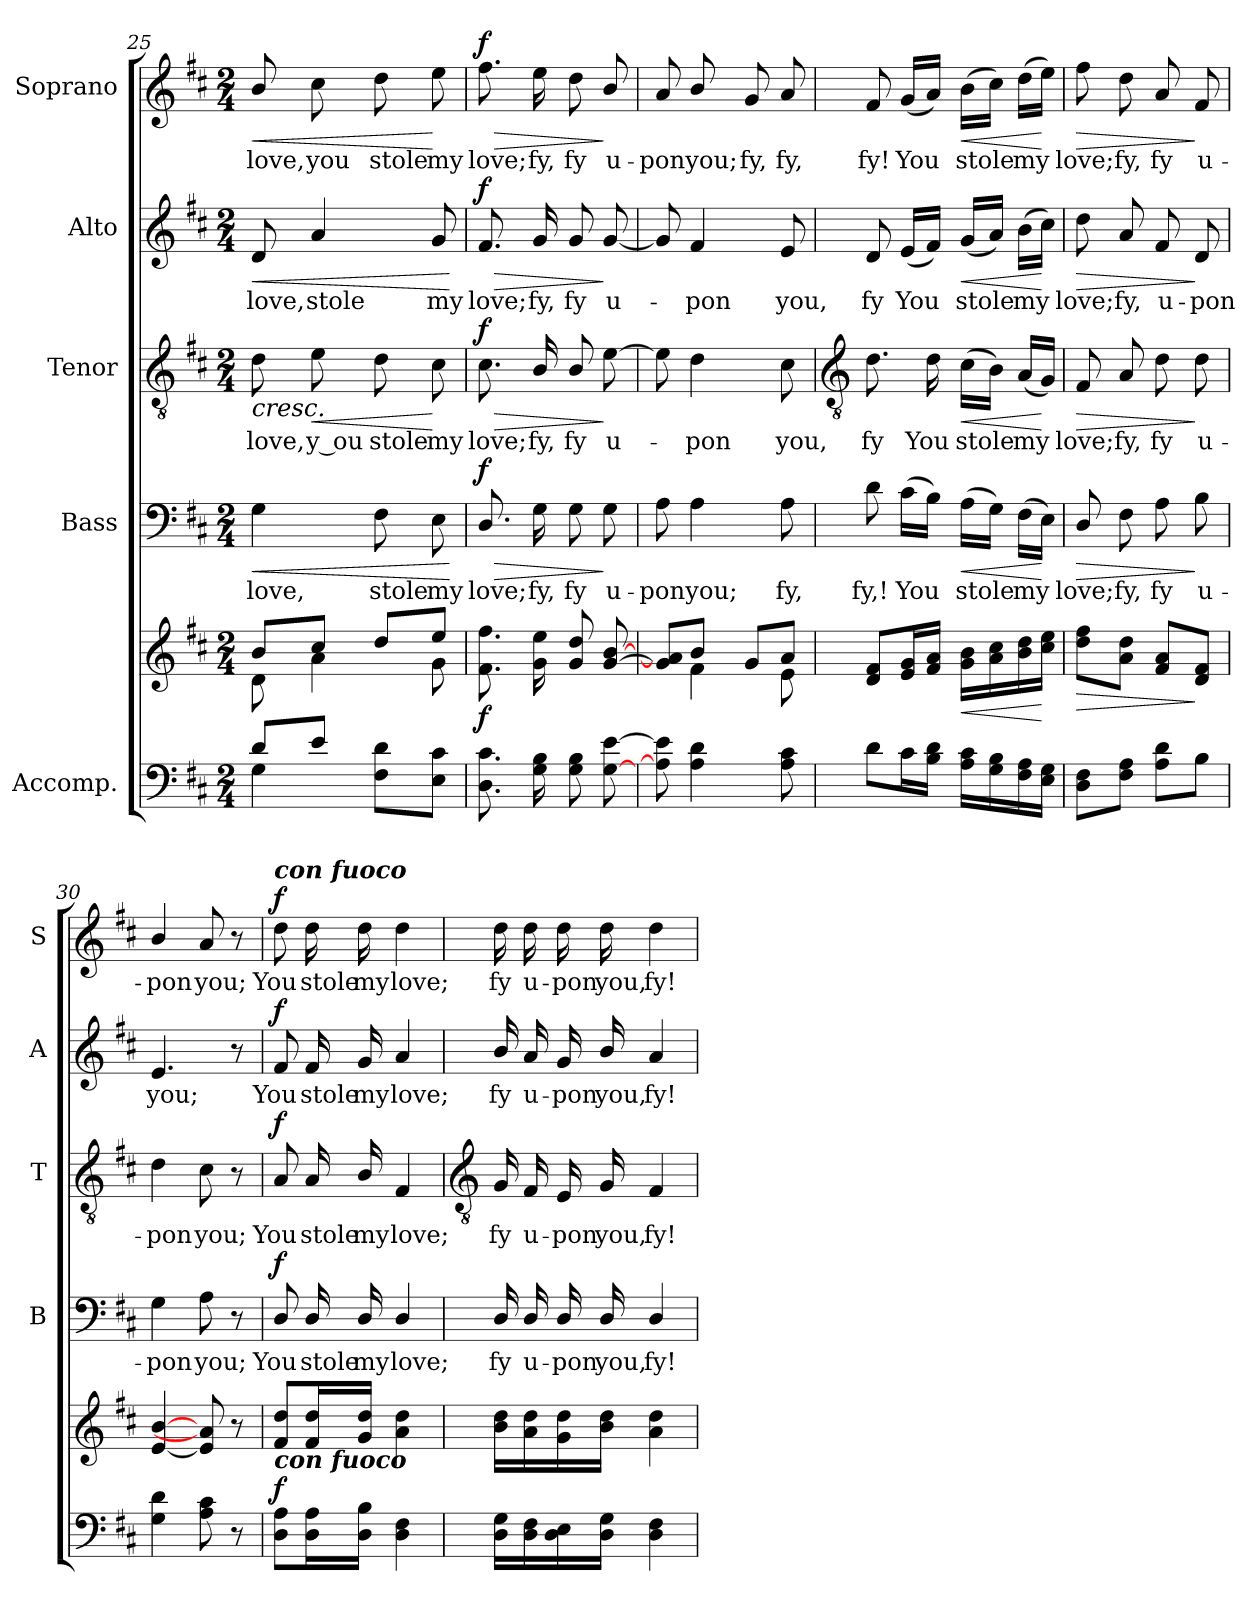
**kern	**kern	**dynam	**kern	**text	**dynam	**kern	**text	**dynam	**kern	**text	**dynam	**kern	**text	**dynam
*part5	*part5	*part5	*part4	*part4	*part4	*part3	*part3	*part3	*part2	*part2	*part2	*part1	*part1	*part1
*staff6	*staff5	*staff5/6	*staff4	*staff4	*staff4	*staff3	*staff3	*staff3	*staff2	*staff2	*staff2	*staff1	*staff1	*staff1
*I"Accomp.	*	*	*I"Bass	*	*	*I"Tenor	*	*	*I"Alto	*	*	*I"Soprano	*	*
*	*	*	*I'B	*	*	*I'T	*	*	*I'A	*	*	*I'S	*	*
*clefF4	*clefG2	*	*clefF4	*	*	*clefGv2	*	*	*clefG2	*	*	*clefG2	*	*
*k[f#c#]	*k[f#c#]	*	*k[f#c#]	*	*	*k[f#c#]	*	*	*k[f#c#]	*	*	*k[f#c#]	*	*
*D:	*D:	*	*D:	*	*	*D:	*	*	*D:	*	*	*D:	*	*
*M2/4	*M2/4	*	*M2/4	*	*	*M2/4	*	*	*M2/4	*	*	*M2/4	*	*
=25	=25	=25	=25	=25	=25	=25	=25	=25	=25	=25	=25	=25	=25	=25
*^	*^	*	*	*	*	*	*	*	*	*	*	*	*	*
!	!	!	!	!	!	!LO:LY:b	!LO:HP:b	!	!LO:LY:b	!LO:HP:b	!	!LO:LY:b	!LO:HP:b	!	!LO:LY:b	!LO:HP:b
8d/L	4G\	8b/L	8d\	.	4G	love,	<	8d	love,	<	8d	love,	<	8b/	love,	<
!	!	!	!	!	!	!	!	!	!LO:LY:b	!LO:HP:b	!	!LO:LY:b	!	!	!LO:LY:b	!
8e/J	.	8cc#/J	4a\	.	.	.	.	8e	y ou	<	4a	stole	.	8cc#	you	.
!	!	!	!	!	!	!LO:LY:b	!	!	!LO:LY:b	!	!	!	!	!	!LO:LY:b	!
4ryy	8F#\ 8d\L	8dd/L	.	.	8F#	stole	.	8d	stole	.	.	.	.	8dd	stole	.
!	!	!	!	!	!	!LO:LY:b	!	!	!LO:LY:b	!	!	!LO:LY:b	!	!	!LO:LY:b	!
.	8E\ 8c#\J	8ee/J	8g\	.	8E	my	.	8c#	my	[ [	8g	my	.	8ee	my	[
*v	*v	*	*	*	*	*	*	*	*	*	*	*	*	*	*	*
*	*v	*v	*	*	*	*	*	*	*	*	*	*	*	*	*
.	.	.	.	.	[	.	.	.	.	.	[	.	.	.
=26	=26	=26	=26	=26	=26	=26	=26	=26	=26	=26	=26	=26	=26	=26
*^	*^	*	*	*	*	*	*	*	*	*	*	*	*	*
!	!	!	!	!LO:DY:b	!	!LO:LY:b	!LO:HP:b	!	!LO:LY:b	!LO:HP:b	!	!LO:LY:b	!LO:HP:b	!	!LO:LY:b	!LO:HP:b
!	!	!	!	!	!	!	!LO:DY:n=1:b	!	!	!LO:DY:n=1:b	!	!	!LO:DY:n=1:b	!	!	!LO:DY:n=1:b
8.D\ 8.c#\	2ryy	8.f#\ 8.ff#\	2ryy	f	8.D/	love;	> f	8.c#	love;	> f	8.f#	love;	> f	8.ff#	love;	> f
!	!	!	!	!	!	!LO:LY:b	!	!	!LO:LY:b	!	!	!LO:LY:b	!	!	!LO:LY:b	!
16G\ 16B\	.	16g\ 16ee\	.	.	16G	fy,	.	16B/	fy,	.	16g	fy,	.	16ee	fy,	.
!	!	!	!	!	!	!LO:LY:b	!	!	!LO:LY:b	!	!	!LO:LY:b	!	!	!LO:LY:b	!
8G\ 8B\	.	8g/ 8dd/	.	.	8G	fy	.	8B/	fy	.	8g	fy	.	8dd	fy	.
!	!	!	!	!	!	!LO:LY:b	!	!	!LO:LY:b	!	!	!LO:LY:b	!	!	!LO:LY:b	!
[8G\ [8e\	.	[8g/ [8b/	.	.	8G	u-	]	[8e	u-	]	[8g	u-	]	8b/	u-	]
=27	=27	=27	=27	=27	=27	=27	=27	=27	=27	=27	=27	=27	=27	=27	=27	=27
!	!	!	!	!	!	!LO:LY:b	!	!	!	!	!	!	!	!	!LO:LY:b	!
8A\] 8e\]	2ryy	8g/] 8a/]L	8ryy	.	8A	-pon	.	8e]	.	.	8g]	.	.	8a	-pon	.
!	!	!	!	!	!	!LO:LY:b	!	!	!LO:LY:b	!	!	!LO:LY:b	!	!	!LO:LY:b	!
4A\ 4d\	.	8b/J	4f#\	.	4A	you;	.	4d	pon	.	4f#	pon	.	8b/	you;	.
!	!	!	!	!	!	!	!	!	!	!	!	!	!	!	!LO:LY:b	!
.	.	8g/L	.	.	.	.	.	.	.	.	.	.	.	8g	fy,	.
!	!	!	!	!	!	!LO:LY:b	!	!	!LO:LY:b	!	!	!LO:LY:b	!	!	!LO:LY:b	!
8A\ 8c#\	.	8a/J	8e\	.	8A	fy,	.	8c#	you,	.	8e	you,	.	8a	fy,	.
*v	*v	*	*	*	*	*	*	*	*	*	*	*	*	*	*	*
*	*v	*v	*	*	*	*	*	*	*	*	*	*	*	*	*
!!LO:LB:g=z
=28	=28	=28	=28	=28	=28	=28	=28	=28	=28	=28	=28	=28	=28	=28
*	*	*	*	*	*	*clefGv2	*	*	*	*	*	*	*	*
*	*^	*	*	*	*	*	*	*	*	*	*	*	*	*
!	!	!	!	!	!LO:LY:b	!	!	!LO:LY:b	!	!	!LO:LY:b	!	!	!LO:LY:b	!
*	*v	*v	*	*	*	*	*	*	*	*	*	*	*	*	*
8d\L	8d 8f#L	.	8d	fy,!	.	8.d	fy	.	8d	fy	.	8f#	fy!	.
!	!	!	!	!LO:LY:b	!	!	!	!	!	!LO:LY:b	!	!	!LO:LY:b	!
16c#\L	16e 16gL	.	(>16c#LL	You	.	.	.	.	(<16eLL	You	.	(<16gLL	You	.
!	!	!	!	!	!	!	!LO:LY:b	!	!	!	!	!	!	!
16B\ 16d\JJ	16f# 16aJJ	.	16BJJ)	.	.	16d	You	.	16f#JJ)	.	.	16aJJ)	.	.
!	!	!LO:HP:b	!	!LO:LY:b	!LO:HP:b	!	!LO:LY:b	!LO:HP:b	!	!LO:LY:b	!LO:HP:b	!	!LO:LY:b	!LO:HP:b
16A\ 16c#\LL	16g\ 16b\LL	<	(>16ALL	stole	<	(>16c#LL	stole	<	(<16gLL	stole	<	(>16bLL	stole	<
16G\ 16B\	16a\ 16cc#\	.	16GJJ)	.	.	16BJJ)	.	.	16aJJ)	.	.	16cc#JJ)	.	.
!	!	!	!	!LO:LY:b	!	!	!LO:LY:b	!	!	!LO:LY:b	!	!	!LO:LY:b	!
16F#\ 16A\	16b\ 16dd\	.	(>16F#LL	my	.	(<16ALL	my	.	(>16bLL	my	.	(>16ddLL	my	.
16E\ 16G\JJ	16cc#\ 16ee\JJ	[	16EJJ)	.	[	16GJJ)	.	[	16cc#JJ)	.	[	16eeJJ)	.	[
=29	=29	=29	=29	=29	=29	=29	=29	=29	=29	=29	=29	=29	=29	=29
!	!	!LO:HP:b	!	!LO:LY:b	!LO:HP:b	!	!LO:LY:b	!LO:HP:b	!	!LO:LY:b	!LO:HP:b	!	!LO:LY:b	!LO:HP:b
8D 8F#L	8dd\ 8ff#\L	>	8D/	love;	>	8F#	love;	>	8dd	love;	>	8ff#	love;	>
!	!	!	!	!LO:LY:b	!	!	!LO:LY:b	!	!	!LO:LY:b	!	!	!LO:LY:b	!
8F# 8AJ	8a\ 8dd\J	.	8F#	fy,	.	8A	fy,	.	8a	fy,	.	8dd	fy,	.
!	!	!	!	!LO:LY:b	!	!	!LO:LY:b	!	!	!LO:LY:b	!	!	!LO:LY:b	!
8A 8dL	8f# 8aL	.	8A	fy	.	8d	fy	.	8f#	u-	.	8a	fy	.
!	!	!	!	!LO:LY:b	!	!	!LO:LY:b	!	!	!LO:LY:b	!	!	!LO:LY:b	!
8BJ	8d 8f#J	]	8B	u-	]	8d	u-	]	8d	-pon	]	8f#	u-	]
=30	=30	=30	=30	=30	=30	=30	=30	=30	=30	=30	=30	=30	=30	=30
!	!	!	!	!LO:LY:b	!	!	!LO:LY:b	!	!	!LO:LY:b	!	!	!LO:LY:b	!
4G 4d	[4e [4b	.	4G	-pon	.	4d	-pon	.	4.e	you;	.	4b/	-pon	.
!	!	!	!	!LO:LY:b	!	!	!LO:LY:b	!	!	!	!	!	!LO:LY:b	!
8A 8c#	8e] 8a]	.	8A	you;	.	8c#	you;	.	.	.	.	8a	you;	.
8r	8r	.	8r	.	.	8r	.	.	8r	.	.	8r	.	.
=31	=31	=31	=31	=31	=31	=31	=31	=31	=31	=31	=31	=31	=31	=31
!	!	!	!	!	!	!	!	!	!	!	!	!LO:TX:a:Bi:t=con fuoco	!	!
!	!LO:TX:b:Bi:t=con fuoco	!	!	!	!	!	!	!	!	!	!	!	!	!
!	!	!LO:DY:a=2	!	!LO:LY:b	!LO:DY:b	!	!LO:LY:b	!LO:DY:b	!	!LO:LY:b	!LO:DY:b	!	!LO:LY:b	!LO:DY:b
8D 8AL	8f# 8ddL	f	8D/	You	f	8A	You	f	8f#	You	f	8dd	You	f
!	!	!	!	!LO:LY:b	!	!	!LO:LY:b	!	!	!LO:LY:b	!	!	!LO:LY:b	!
16D 16AL	16f# 16ddL	.	16D/	stole	.	16A	stole	.	16f#	stole	.	16dd	stole	.
!	!	!	!	!LO:LY:b	!	!	!LO:LY:b	!	!	!LO:LY:b	!	!	!LO:LY:b	!
16D 16BJJ	16g 16ddJJ	.	16D/	my	.	16B/	my	.	16g	my	.	16dd	my	.
!	!	!	!	!LO:LY:b	!	!	!LO:LY:b	!	!	!LO:LY:b	!	!	!LO:LY:b	!
4D 4F#	4a\ 4dd\	.	4D/	love;	.	4F#	love;	.	4a	love;	.	4dd	love;	.
!!LO:LB:g=z
=32	=32	=32	=32	=32	=32	=32	=32	=32	=32	=32	=32	=32	=32	=32
*	*	*	*	*	*	*clefGv2	*	*	*	*	*	*	*	*
!	!	!	!	!LO:LY:b	!	!	!LO:LY:b	!	!	!LO:LY:b	!	!	!LO:LY:b	!
16D 16GLL	16b\ 16dd\LL	.	16D/	fy	.	16G	fy	.	16b/	fy	.	16dd	fy	.
!	!	!	!	!LO:LY:b	!	!	!LO:LY:b	!	!	!LO:LY:b	!	!	!LO:LY:b	!
16D 16F#	16a\ 16dd\	.	16D/	u-	.	16F#	u-	.	16a	u-	.	16dd	u-	.
!	!	!	!	!LO:LY:b	!	!	!LO:LY:b	!	!	!LO:LY:b	!	!	!LO:LY:b	!
16D 16E	16g\ 16dd\	.	16D/	-pon	.	16E	-pon	.	16g	-pon	.	16dd	-pon	.
!	!	!	!	!LO:LY:b	!	!	!LO:LY:b	!	!	!LO:LY:b	!	!	!LO:LY:b	!
16D 16GJJ	16b\ 16dd\JJ	.	16D/	you,	.	16G	you,	.	16b/	you,	.	16dd	you,	.
!	!	!	!	!LO:LY:b	!	!	!LO:LY:b	!	!	!LO:LY:b	!	!	!LO:LY:b	!
4D 4F#	4a\ 4dd\	.	4D/	fy!	.	4F#	fy!	.	4a	fy!	.	4dd	fy!	.
=	=	=	=	=	=	=	=	=	=	=	=	=	=	=
*-	*-	*-	*-	*-	*-	*-	*-	*-	*-	*-	*-	*-	*-	*-
